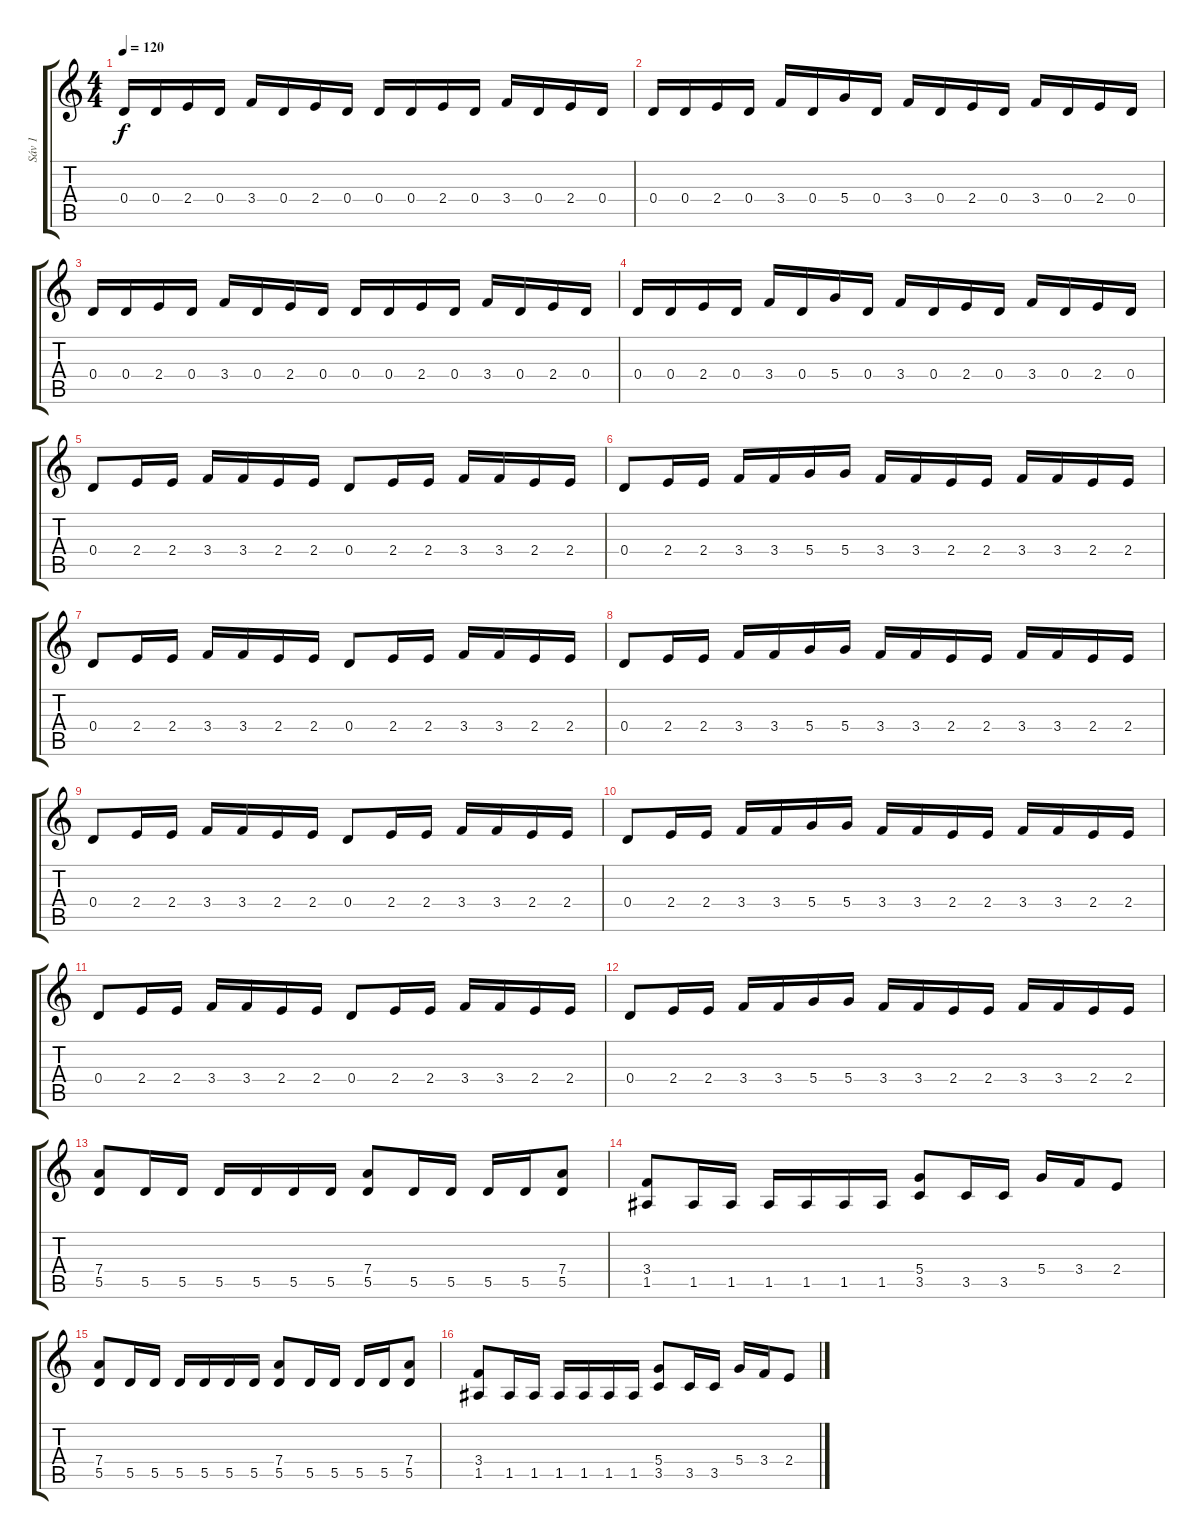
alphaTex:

\track ("Sáv 1" "Sáv 1") {instrument distortionguitar}
\staff {score tabs}
\tuning (E4 B3 G3 D3 A2 E2) {hide}
\ts (4 4)
\tempo 120
\clef g2
\ks c
0.4.16{dy f instrument distortionguitar} 0.4.16 2.4.16 0.4.16 3.4.16 0.4.16 2.4.16 0.4.16 0.4.16 0.4.16 2.4.16 0.4.16 3.4.16 0.4.16 2.4.16 0.4.16 |
0.4.16 0.4.16 2.4.16 0.4.16 3.4.16 0.4.16 5.4.16 0.4.16 3.4.16 0.4.16 2.4.16 0.4.16 3.4.16 0.4.16 2.4.16 0.4.16 |
0.4.16 0.4.16 2.4.16 0.4.16 3.4.16 0.4.16 2.4.16 0.4.16 0.4.16 0.4.16 2.4.16 0.4.16 3.4.16 0.4.16 2.4.16 0.4.16 |
0.4.16 0.4.16 2.4.16 0.4.16 3.4.16 0.4.16 5.4.16 0.4.16 3.4.16 0.4.16 2.4.16 0.4.16 3.4.16 0.4.16 2.4.16 0.4.16 |
0.4.8 2.4.16 2.4.16 3.4.16 3.4.16 2.4.16 2.4.16 0.4.8 2.4.16 2.4.16 3.4.16 3.4.16 2.4.16 2.4.16 |
0.4.8 2.4.16 2.4.16 3.4.16 3.4.16 5.4.16 5.4.16 3.4.16 3.4.16 2.4.16 2.4.16 3.4.16 3.4.16 2.4.16 2.4.16 |
0.4.8 2.4.16 2.4.16 3.4.16 3.4.16 2.4.16 2.4.16 0.4.8 2.4.16 2.4.16 3.4.16 3.4.16 2.4.16 2.4.16 |
0.4.8 2.4.16 2.4.16 3.4.16 3.4.16 5.4.16 5.4.16 3.4.16 3.4.16 2.4.16 2.4.16 3.4.16 3.4.16 2.4.16 2.4.16 |
0.4.8 2.4.16 2.4.16 3.4.16 3.4.16 2.4.16 2.4.16 0.4.8 2.4.16 2.4.16 3.4.16 3.4.16 2.4.16 2.4.16 |
0.4.8 2.4.16 2.4.16 3.4.16 3.4.16 5.4.16 5.4.16 3.4.16 3.4.16 2.4.16 2.4.16 3.4.16 3.4.16 2.4.16 2.4.16 |
0.4.8 2.4.16 2.4.16 3.4.16 3.4.16 2.4.16 2.4.16 0.4.8 2.4.16 2.4.16 3.4.16 3.4.16 2.4.16 2.4.16 |
0.4.8 2.4.16 2.4.16 3.4.16 3.4.16 5.4.16 5.4.16 3.4.16 3.4.16 2.4.16 2.4.16 3.4.16 3.4.16 2.4.16 2.4.16 |
(7.4 5.5).8 5.5.16 5.5.16 5.5.16 5.5.16 5.5.16 5.5.16 (7.4 5.5).8 5.5.16 5.5.16 5.5.16 5.5.16 (7.4 5.5).8 |
(3.4 1.5).8 1.5.16 1.5.16 1.5.16 1.5.16 1.5.16 1.5.16 (5.4 3.5).8 3.5.16 3.5.16 5.4.16 3.4.16 2.4.8 |
(7.4 5.5).8 5.5.16 5.5.16 5.5.16 5.5.16 5.5.16 5.5.16 (7.4 5.5).8 5.5.16 5.5.16 5.5.16 5.5.16 (7.4 5.5).8 |
(3.4 1.5).8 1.5.16 1.5.16 1.5.16 1.5.16 1.5.16 1.5.16 (5.4 3.5).8 3.5.16 3.5.16 5.4.16 3.4.16 2.4.8
